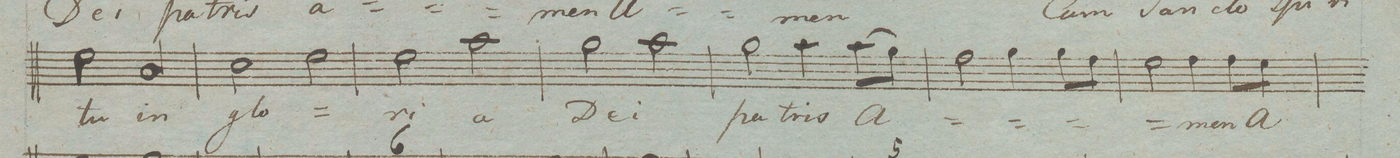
**kern	**text	**dynam
*I"Baſso. Tutti._ i Solo	*	*
*clefF4	*	*
*k[]	*	*
*met(c)	*	*
*M4/4	*	*
2G\	-tu	.
2C/	in	.
=116	=116	=116
2E\	glo-	.
2G\	.	.
=117	=117	=117
2G\	-ri-	.
2c\	-a	.
=118	=118	=118
2B\	De-	.
2c\	-i	.
=119	=119	=119
2B\	pa-	.
4c\	-tris	.
(>8c\L	a-	.
8B\J)	.	.
=120	=120	=120
2A\	.	.
4B\	.	.
8B\L	.	.
8A\J	.	.
=121	=121	=121
2G\	.	.
4A\	-men	.
8A\L	.	.
8G\J	a-	.
=122	=122	=122
*-	*-	*-
